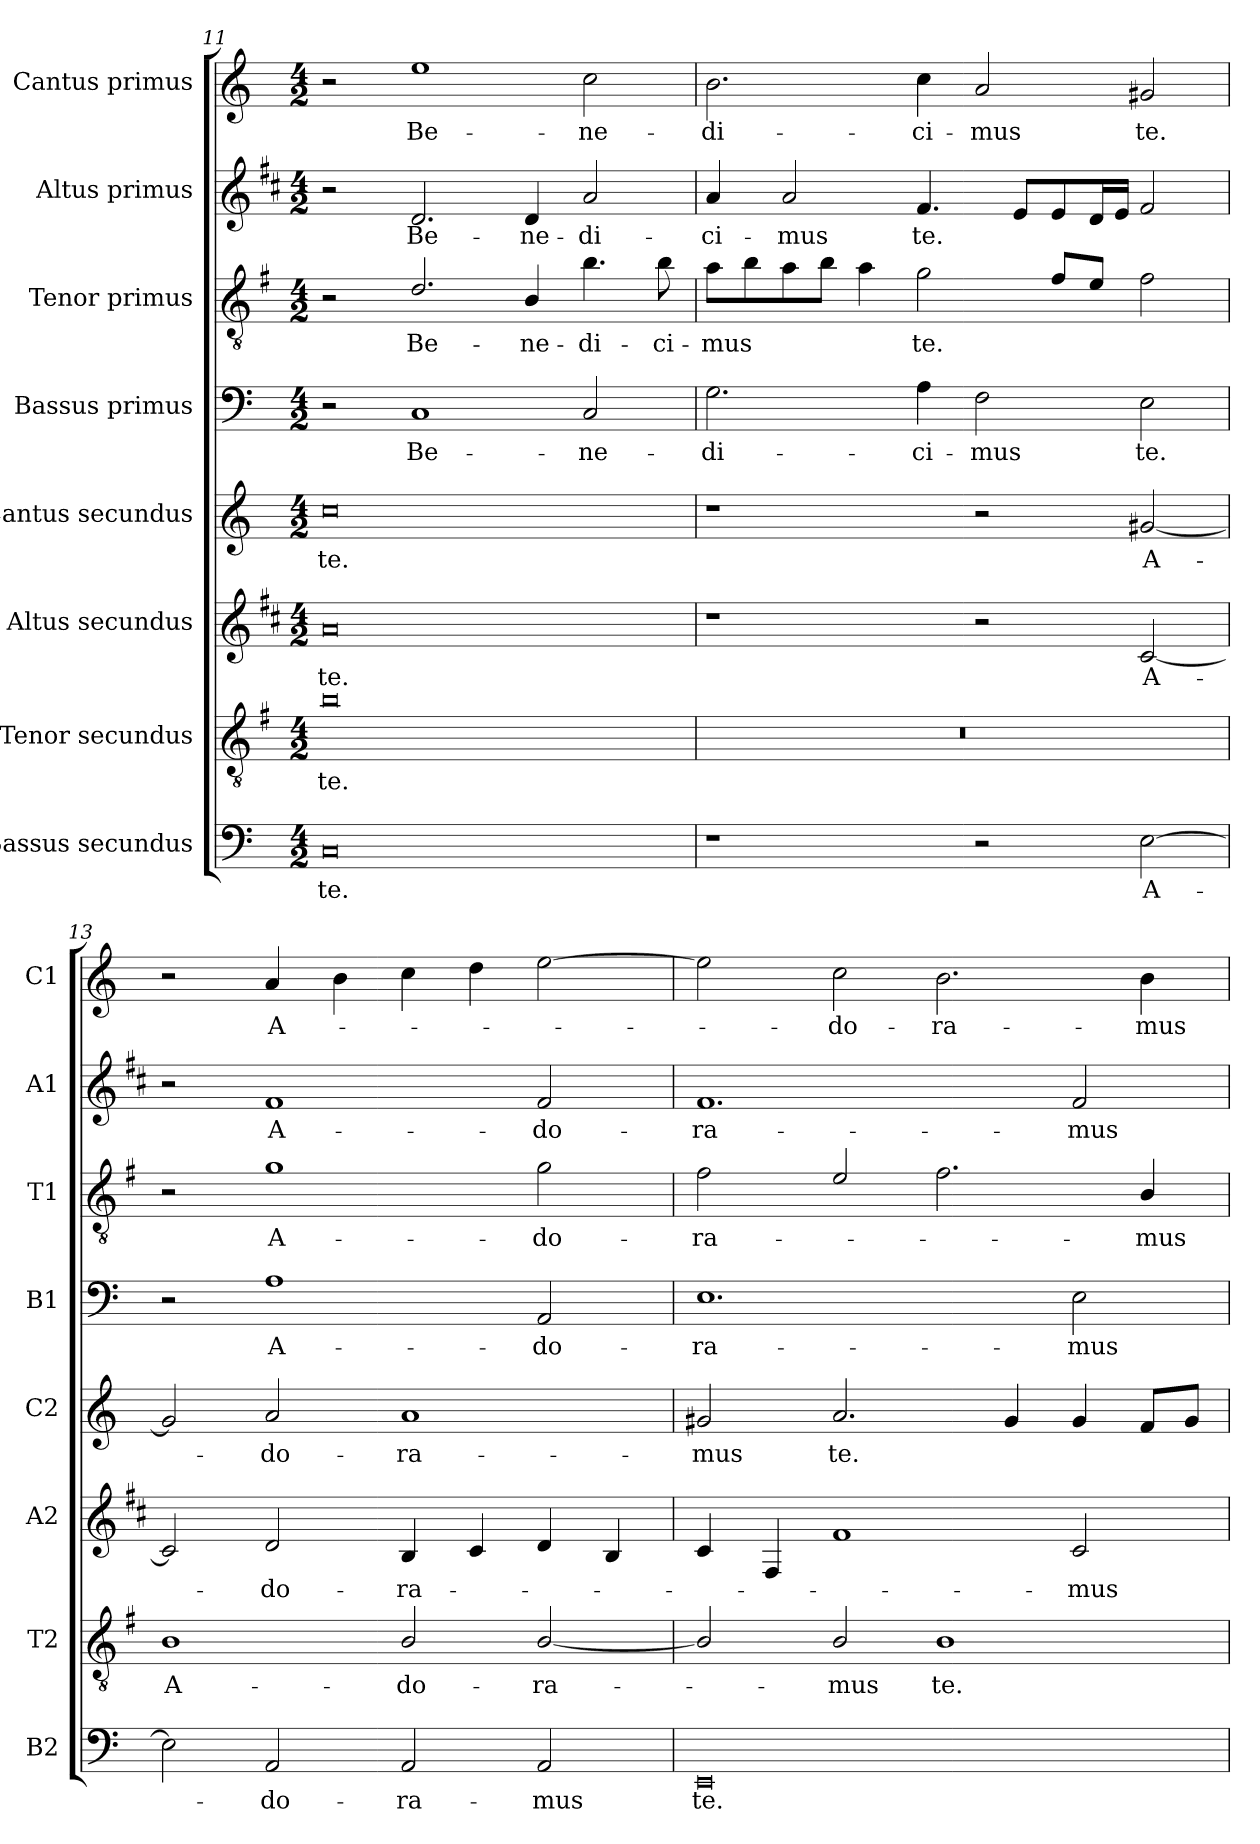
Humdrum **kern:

**kern	**text	**kern	**text	**kern	**text	**kern	**text	**kern	**text	**kern	**text	**kern	**text	**kern	**text
*part8	*part8	*part7	*part7	*part6	*part6	*part5	*part5	*part4	*part4	*part3	*part3	*part2	*part2	*part1	*part1
*staff8	*staff8	*staff7	*staff7	*staff6	*staff6	*staff5	*staff5	*staff4	*staff4	*staff3	*staff3	*staff2	*staff2	*staff1	*staff1
*I"Bassus secundus	*	*I"Tenor secundus	*	*I"Altus secundus	*	*I"Cantus secundus	*	*I"Bassus primus	*	*I"Tenor primus	*	*I"Altus primus	*	*I"Cantus primus	*
*I'B2	*	*I'T2	*	*I'A2	*	*I'C2	*	*I'B1	*	*I'T1	*	*I'A1	*	*I'C1	*
*clefF4	*	*clefGv2	*	*clefG2	*	*clefG2	*	*clefF4	*	*clefGv2	*	*clefG2	*	*clefG2	*
*	*	*ITrd4c7	*	*ITrd1c2	*	*	*	*	*	*ITrd4c7	*	*ITrd1c2	*	*	*
*k[]	*	*k[]	*	*k[]	*	*k[]	*	*k[]	*	*k[]	*	*k[]	*	*k[]	*
*C:	*	*C:	*	*C:	*	*C:	*	*C:	*	*C:	*	*C:	*	*C:	*
*M4/2	*	*M4/2	*	*M4/2	*	*M4/2	*	*M4/2	*	*M4/2	*	*M4/2	*	*M4/2	*
=11	=11	=11	=11	=11	=11	=11	=11	=11	=11	=11	=11	=11	=11	=11	=11
!	!LO:LY:b	!	!LO:LY:b	!	!LO:LY:b	!	!LO:LY:b	!	!	!	!	!	!	!	!
0C	te.	0e	te.	0g	te.	0cc	te.	2r	.	2r	.	2r	.	2r	.
!	!	!	!	!	!	!	!	!	!LO:LY:b	!	!LO:LY:b	!	!LO:LY:b	!	!LO:LY:b
.	.	.	.	.	.	.	.	1C	Be-	2.G/	Be-	2.c/	Be-	1ee	Be-
!	!	!	!	!	!	!	!	!	!	!	!LO:LY:b	!	!LO:LY:b	!	!
.	.	.	.	.	.	.	.	.	.	4E/	-ne-	4c/	-ne-	.	.
!	!	!	!	!	!	!	!	!	!LO:LY:b	!	!LO:LY:b	!	!LO:LY:b	!	!LO:LY:b
.	.	.	.	.	.	.	.	2C/	-ne-	4.e\	-di-	2g/	-di-	2cc\	-ne-
!	!	!	!	!	!	!	!	!	!	!	!LO:LY:b	!	!	!	!
.	.	.	.	.	.	.	.	.	.	8e\	-ci-	.	.	.	.
=12	=12	=12	=12	=12	=12	=12	=12	=12	=12	=12	=12	=12	=12	=12	=12
!	!	!	!	!	!	!	!	!	!LO:LY:b	!	!LO:LY:b	!	!LO:LY:b	!	!LO:LY:b
1r	.	0r	.	1r	.	1r	.	2.G\	-di-	8d\L	-mus	4g/	-ci-	2.b\	-di-
.	.	.	.	.	.	.	.	.	.	8e\	.	.	.	.	.
!	!	!	!	!	!	!	!	!	!	!	!	!	!LO:LY:b	!	!
.	.	.	.	.	.	.	.	.	.	8d\	.	2g/	-mus	.	.
.	.	.	.	.	.	.	.	.	.	8e\J	.	.	.	.	.
.	.	.	.	.	.	.	.	.	.	4d\	.	.	.	.	.
!	!	!	!	!	!	!	!	!	!LO:LY:b	!	!LO:LY:b	!	!LO:LY:b	!	!LO:LY:b
.	.	.	.	.	.	.	.	4A\	-ci-	2c\	te.	4.e/	te.	4cc\	-ci-
!	!	!	!	!	!	!	!	!	!LO:LY:b	!	!	!	!	!	!LO:LY:b
2r	.	.	.	2r	.	2r	.	2F\	-mus	.	.	.	.	2a/	-mus
.	.	.	.	.	.	.	.	.	.	.	.	8d/L	.	.	.
.	.	.	.	.	.	.	.	.	.	8B/L	.	8d/	.	.	.
.	.	.	.	.	.	.	.	.	.	8A/J	.	16c/L	.	.	.
.	.	.	.	.	.	.	.	.	.	.	.	16d/JJ	.	.	.
!	!LO:LY:b	!	!	!	!LO:LY:b	!	!LO:LY:b	!	!LO:LY:b	!	!	!	!	!	!LO:LY:b
[2E\	A-	.	.	[2B/	A-	[2g#X/	A-	2E\	te.	2B\	.	2e/	.	2g#X/	te.
=13	=13	=13	=13	=13	=13	=13	=13	=13	=13	=13	=13	=13	=13	=13	=13
!	!	!	!LO:LY:b	!	!	!	!	!	!	!	!	!	!	!	!
2E\]	.	1E	A-	2B/]	.	2g#/]	.	2r	.	2r	.	2r	.	2r	.
!	!LO:LY:b	!	!	!	!LO:LY:b	!	!LO:LY:b	!	!LO:LY:b	!	!LO:LY:b	!	!LO:LY:b	!	!LO:LY:b
2AA/	-do-	.	.	2c/	-do-	2a/	-do-	1A	A-	1c	A-	1e	A-	4a/	A-
.	.	.	.	.	.	.	.	.	.	.	.	.	.	4b\	.
!	!LO:LY:b	!	!LO:LY:b	!	!LO:LY:b	!	!LO:LY:b	!	!	!	!	!	!	!	!
2AA/	-ra-	2E/	-do-	4A/	-ra-	1a	-ra-	.	.	.	.	.	.	4cc\	.
.	.	.	.	4B/	.	.	.	.	.	.	.	.	.	4dd\	.
!	!LO:LY:b	!	!LO:LY:b	!	!	!	!	!	!LO:LY:b	!	!LO:LY:b	!	!LO:LY:b	!	!
2AA/	-mus	[2E/	-ra-	4c/	.	.	.	2AA/	-do-	2c\	-do-	2e/	-do-	[2ee\	.
.	.	.	.	4A/	.	.	.	.	.	.	.	.	.	.	.
=14	=14	=14	=14	=14	=14	=14	=14	=14	=14	=14	=14	=14	=14	=14	=14
!	!LO:LY:b	!	!	!	!	!	!LO:LY:b	!	!LO:LY:b	!	!LO:LY:b	!	!LO:LY:b	!	!
0EE	te.	2E/]	.	4B/	.	2g#X/	-mus	1.E	-ra-	2B\	-ra-	1.e	-ra-	2ee\]	.
.	.	.	.	4E/	.	.	.	.	.	.	.	.	.	.	.
!	!	!	!LO:LY:b	!	!	!	!LO:LY:b	!	!	!	!	!	!	!	!LO:LY:b
.	.	2E/	-mus	1e	.	2.a/	te.	.	.	2A/	.	.	.	2cc\	-do-
!	!	!	!LO:LY:b	!	!	!	!	!	!	!	!	!	!	!	!LO:LY:b
.	.	1E	te.	.	.	.	.	.	.	2.B\	.	.	.	2.b\	-ra-
.	.	.	.	.	.	4g#/	.	.	.	.	.	.	.	.	.
!	!	!	!	!	!LO:LY:b	!	!	!	!LO:LY:b	!	!	!	!LO:LY:b	!	!
.	.	.	.	2B/	-mus	4g#/	.	2E\	-mus	.	.	2e/	-mus	.	.
!	!	!	!	!	!	!	!	!	!	!	!LO:LY:b	!	!	!	!LO:LY:b
.	.	.	.	.	.	8f/L	.	.	.	4E/	-mus	.	.	4b\	-mus
.	.	.	.	.	.	8g#/J	.	.	.	.	.	.	.	.	.
=	=	=	=	=	=	=	=	=	=	=	=	=	=	=	=
*-	*-	*-	*-	*-	*-	*-	*-	*-	*-	*-	*-	*-	*-	*-	*-
